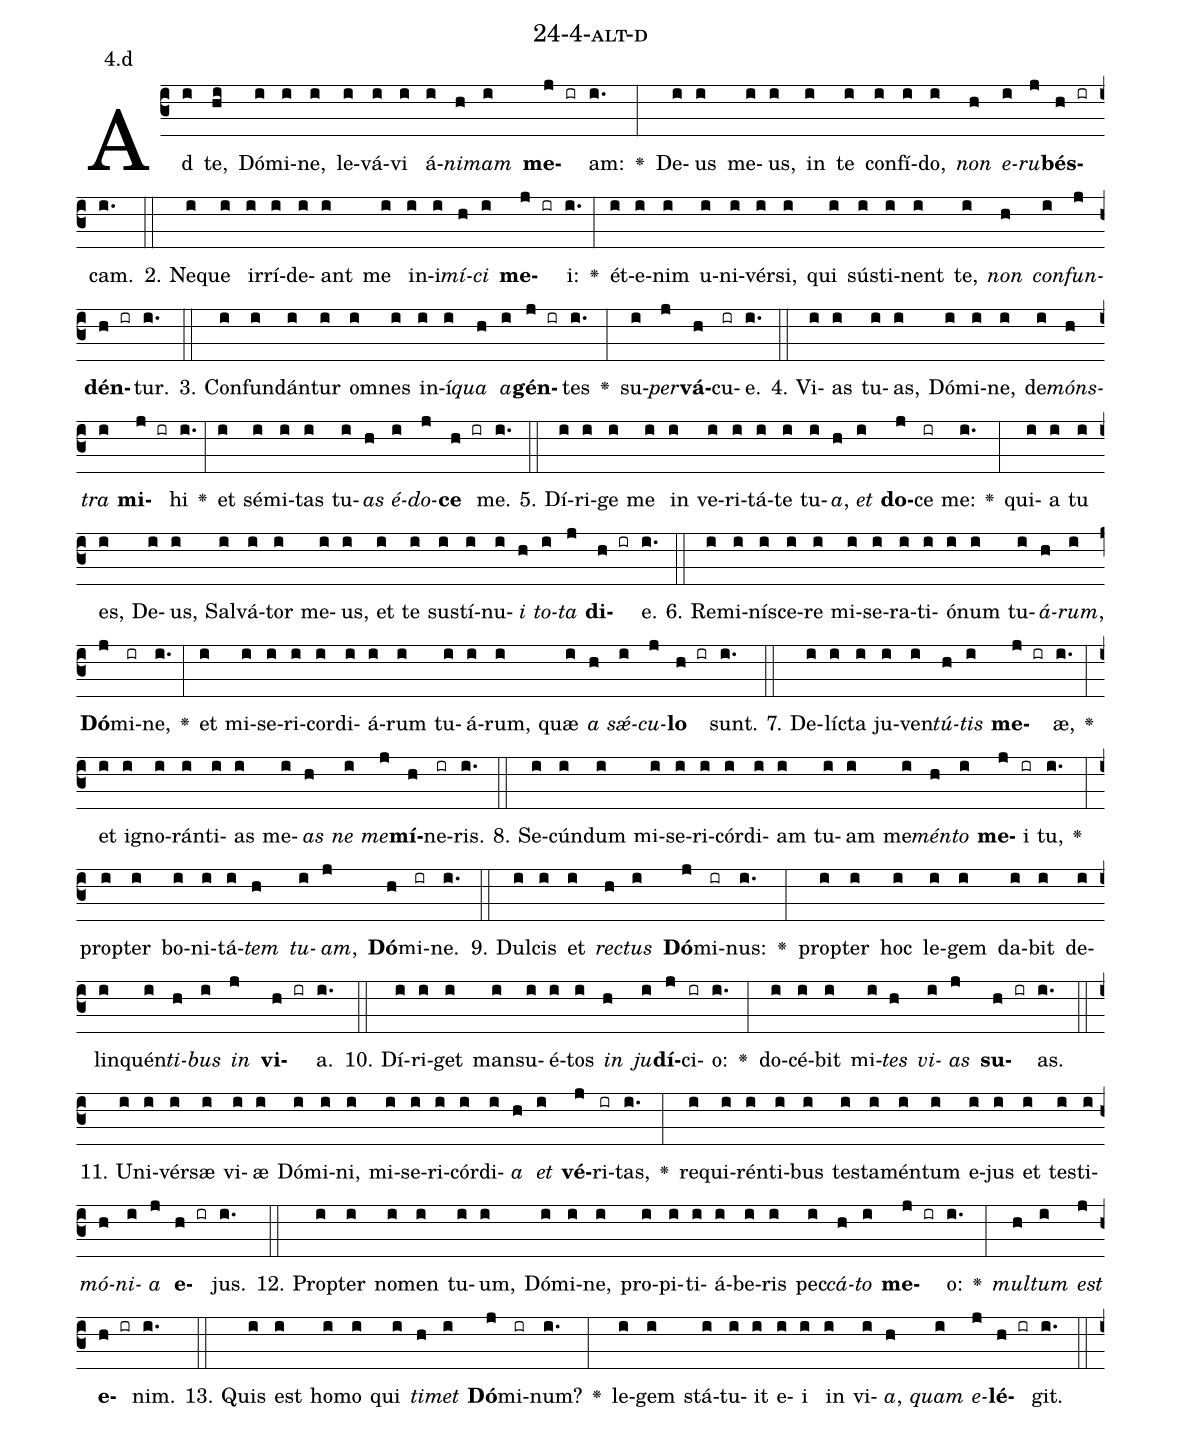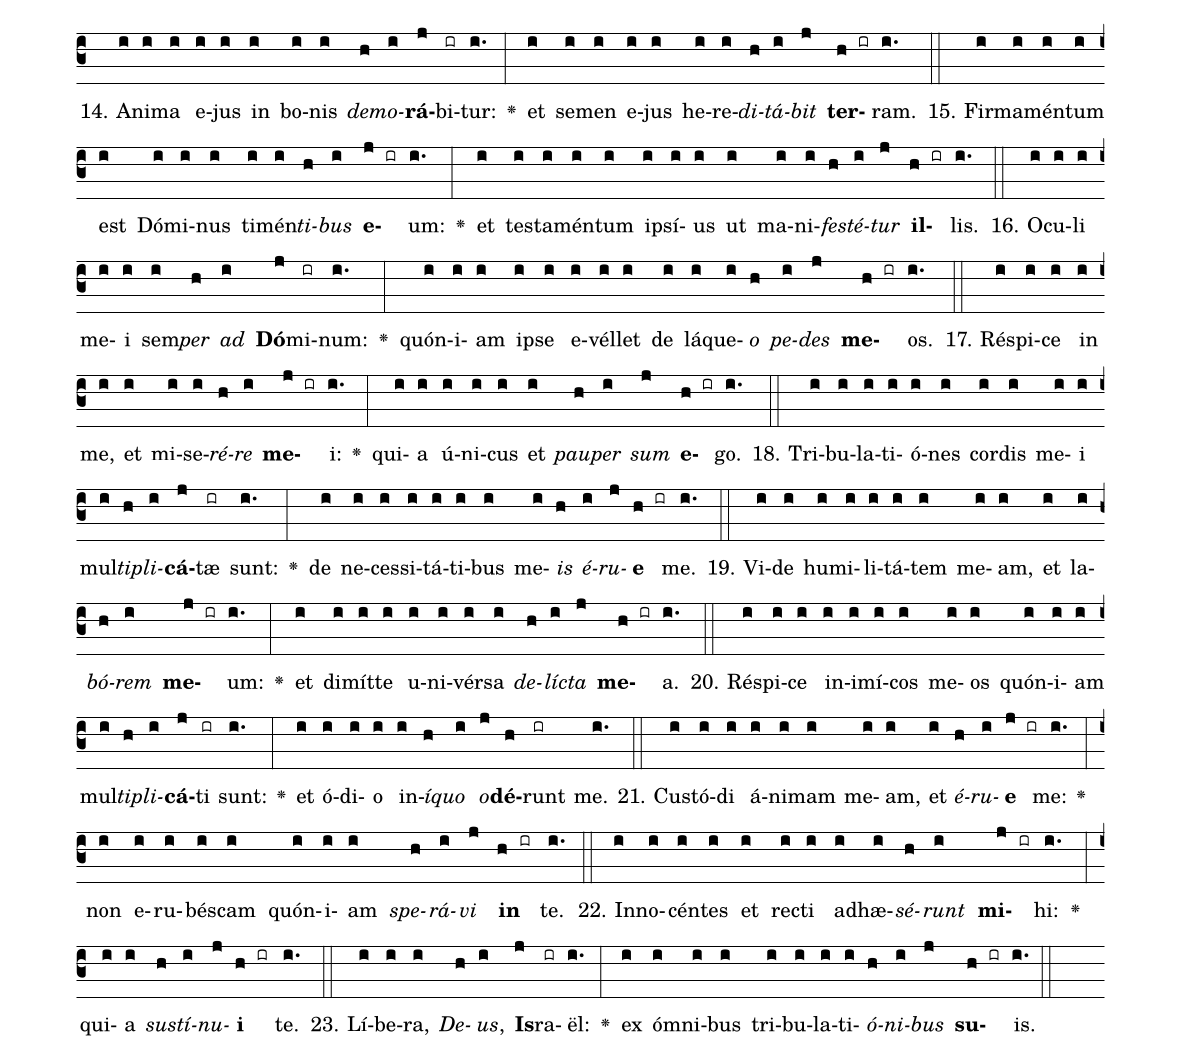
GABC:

name: 24-4-alt-d;
annotation: 4.d;
%%
(c3)Ad(i) te,(hi) Dó(i)mi(i)ne,(i) le(i)vá(i)vi(i) á(i)<i>ni</i>(h)<i>mam</i>(i) <b>me</b>(j ir)am:(i.) <v>\greheightstar</v>(:) De(i)us(i) me(i)us,(i) in(i) te(i) con(i)fí(i)do,(i) <i>non</i>(h) <i>e</i>(i)<i>ru</i>(j)<b>bés</b>(h ir)cam.(i.) (::)
2. Ne(i)que(i) ir(i)rí(i)de(i)ant(i) me(i) in(i)i(i)<i>mí</i>(h)<i>ci</i>(i) <b>me</b>(j ir)i:(i.) <v>\greheightstar</v>(:) ét(i)e(i)nim(i) u(i)ni(i)vér(i)si,(i) qui(i) sús(i)ti(i)nent(i) te,(i) <i>non</i>(h) <i>con</i>(i)<i>fun</i>(j)<b>dén</b>(h ir)tur.(i.) (::)
3. Con(i)fun(i)dán(i)tur(i) om(i)nes(i) in(i)í(i)<i>qua</i>(h) <i>a</i>(i)<b>gén</b>(j ir)tes(i.) <v>\greheightstar</v>(:) su(i)<i>per</i>(j)<b>vá</b>(h)cu(ir)e.(i.) (::)
4. Vi(i)as(i) tu(i)as,(i) Dó(i)mi(i)ne,(i) de(i)<i>móns</i>(h)<i>tra</i>(i) <b>mi</b>(j ir)hi(i.) <v>\greheightstar</v>(:) et(i) sé(i)mi(i)tas(i) tu(i)<i>as</i>(h) <i>é</i>(i)<i>do</i>(j)<b>ce</b>(h ir) me.(i.) (::)
5. Dí(i)ri(i)ge(i) me(i) in(i) ve(i)ri(i)tá(i)te(i) tu(i)<i>a</i>,(h) <i>et</i>(i) <b>do</b>(j)ce(ir) me:(i.) <v>\greheightstar</v>(:) qui(i)a(i) tu(i) es,(i) De(i)us,(i) Sal(i)vá(i)tor(i) me(i)us,(i) et(i) te(i) sus(i)tí(i)nu(i)<i>i</i>(h) <i>to</i>(i)<i>ta</i>(j) <b>di</b>(h ir)e.(i.) (::)
6. Re(i)mi(i)ní(i)sce(i)re(i) mi(i)se(i)ra(i)ti(i)ó(i)num(i) tu(i)<i>á</i>(h)<i>rum</i>,(i) <b>Dó</b>(j)mi(ir)ne,(i.) <v>\greheightstar</v>(:) et(i) mi(i)se(i)ri(i)cor(i)di(i)á(i)rum(i) tu(i)á(i)rum,(i) quæ(i) <i>a</i>(h) <i>sǽ</i>(i)<i>cu</i>(j)<b>lo</b>(h ir) sunt.(i.) (::)
7. De(i)líc(i)ta(i) ju(i)ven(i)<i>tú</i>(h)<i>tis</i>(i) <b>me</b>(j ir)æ,(i.) <v>\greheightstar</v>(:) et(i) i(i)gno(i)rán(i)ti(i)as(i) me(i)<i>as</i>(h) <i>ne</i>(i) <i>me</i>(j)<b>mí</b>(h)ne(ir)ris.(i.) (::)
8. Se(i)cún(i)dum(i) mi(i)se(i)ri(i)cór(i)di(i)am(i) tu(i)am(i) me(i)<i>mén</i>(h)<i>to</i>(i) <b>me</b>(j)i(ir) tu,(i.) <v>\greheightstar</v>(:) prop(i)ter(i) bo(i)ni(i)tá(i)<i>tem</i>(h) <i>tu</i>(i)<i>am</i>,(j) <b>Dó</b>(h)mi(ir)ne.(i.) (::)
9. Dul(i)cis(i) et(i) <i>rec</i>(h)<i>tus</i>(i) <b>Dó</b>(j)mi(ir)nus:(i.) <v>\greheightstar</v>(:) prop(i)ter(i) hoc(i) le(i)gem(i) da(i)bit(i) de(i)lin(i)quén(i)<i>ti</i>(h)<i>bus</i>(i) <i>in</i>(j) <b>vi</b>(h ir)a.(i.) (::)
10. Dí(i)ri(i)get(i) man(i)su(i)é(i)tos(i) <i>in</i>(h) <i>ju</i>(i)<b>dí</b>(j)ci(ir)o:(i.) <v>\greheightstar</v>(:) do(i)cé(i)bit(i) mi(i)<i>tes</i>(h) <i>vi</i>(i)<i>as</i>(j) <b>su</b>(h ir)as.(i.) (::)
11. U(i)ni(i)vér(i)sæ(i) vi(i)æ(i) Dó(i)mi(i)ni,(i) mi(i)se(i)ri(i)cór(i)di(i)<i>a</i>(h) <i>et</i>(i) <b>vé</b>(j)ri(ir)tas,(i.) <v>\greheightstar</v>(:) re(i)qui(i)rén(i)ti(i)bus(i) tes(i)ta(i)mén(i)tum(i) e(i)jus(i) et(i) tes(i)ti(i)<i>mó</i>(h)<i>ni</i>(i)<i>a</i>(j) <b>e</b>(h ir)jus.(i.) (::)
12. Prop(i)ter(i) no(i)men(i) tu(i)um,(i) Dó(i)mi(i)ne,(i) pro(i)pi(i)ti(i)á(i)be(i)ris(i) pec(i)<i>cá</i>(h)<i>to</i>(i) <b>me</b>(j ir)o:(i.) <v>\greheightstar</v>(:) <i>mul</i>(h)<i>tum</i>(i) <i>est</i>(j) <b>e</b>(h ir)nim.(i.) (::)
13. Quis(i) est(i) ho(i)mo(i) qui(i) <i>ti</i>(h)<i>met</i>(i) <b>Dó</b>(j)mi(ir)num?(i.) <v>\greheightstar</v>(:) le(i)gem(i) stá(i)tu(i)it(i) e(i)i(i) in(i) vi(i)<i>a</i>,(h) <i>quam</i>(i) <i>e</i>(j)<b>lé</b>(h ir)git.(i.) (::)
14. A(i)ni(i)ma(i) e(i)jus(i) in(i) bo(i)nis(i) <i>de</i>(h)<i>mo</i>(i)<b>rá</b>(j)bi(ir)tur:(i.) <v>\greheightstar</v>(:) et(i) se(i)men(i) e(i)jus(i) he(i)re(i)<i>di</i>(h)<i>tá</i>(i)<i>bit</i>(j) <b>ter</b>(h ir)ram.(i.) (::)
15. Fir(i)ma(i)mén(i)tum(i) est(i) Dó(i)mi(i)nus(i) ti(i)mén(i)<i>ti</i>(h)<i>bus</i>(i) <b>e</b>(j ir)um:(i.) <v>\greheightstar</v>(:) et(i) tes(i)ta(i)mén(i)tum(i) ip(i)sí(i)us(i) ut(i) ma(i)ni(i)<i>fes</i>(h)<i>té</i>(i)<i>tur</i>(j) <b>il</b>(h ir)lis.(i.) (::)
16. O(i)cu(i)li(i) me(i)i(i) sem(i)<i>per</i>(h) <i>ad</i>(i) <b>Dó</b>(j)mi(ir)num:(i.) <v>\greheightstar</v>(:) quón(i)i(i)am(i) ip(i)se(i) e(i)vél(i)let(i) de(i) lá(i)que(i)<i>o</i>(h) <i>pe</i>(i)<i>des</i>(j) <b>me</b>(h ir)os.(i.) (::)
17. Ré(i)spi(i)ce(i) in(i) me,(i) et(i) mi(i)se(i)<i>ré</i>(h)<i>re</i>(i) <b>me</b>(j ir)i:(i.) <v>\greheightstar</v>(:) qui(i)a(i) ú(i)ni(i)cus(i) et(i) <i>pau</i>(h)<i>per</i>(i) <i>sum</i>(j) <b>e</b>(h ir)go.(i.) (::)
18. Tri(i)bu(i)la(i)ti(i)ó(i)nes(i) cor(i)dis(i) me(i)i(i) mul(i)<i>ti</i>(h)<i>pli</i>(i)<b>cá</b>(j)tæ(ir) sunt:(i.) <v>\greheightstar</v>(:) de(i) ne(i)ces(i)si(i)tá(i)ti(i)bus(i) me(i)<i>is</i>(h) <i>é</i>(i)<i>ru</i>(j)<b>e</b>(h ir) me.(i.) (::)
19. Vi(i)de(i) hu(i)mi(i)li(i)tá(i)tem(i) me(i)am,(i) et(i) la(i)<i>bó</i>(h)<i>rem</i>(i) <b>me</b>(j ir)um:(i.) <v>\greheightstar</v>(:) et(i) di(i)mít(i)te(i) u(i)ni(i)vér(i)sa(i) <i>de</i>(h)<i>líc</i>(i)<i>ta</i>(j) <b>me</b>(h ir)a.(i.) (::)
20. Ré(i)spi(i)ce(i) in(i)i(i)mí(i)cos(i) me(i)os(i) quón(i)i(i)am(i) mul(i)<i>ti</i>(h)<i>pli</i>(i)<b>cá</b>(j)ti(ir) sunt:(i.) <v>\greheightstar</v>(:) et(i) ó(i)di(i)o(i) in(i)<i>í</i>(h)<i>quo</i>(i) <i>o</i>(j)<b>dé</b>(h)runt(ir) me.(i.) (::)
21. Cus(i)tó(i)di(i) á(i)ni(i)mam(i) me(i)am,(i) et(i) <i>é</i>(h)<i>ru</i>(i)<b>e</b>(j ir) me:(i.) <v>\greheightstar</v>(:) non(i) e(i)ru(i)bés(i)cam(i) quón(i)i(i)am(i) <i>spe</i>(h)<i>rá</i>(i)<i>vi</i>(j) <b>in</b>(h ir) te.(i.) (::)
22. In(i)no(i)cén(i)tes(i) et(i) rec(i)ti(i) ad(i)hæ(i)<i>sé</i>(h)<i>runt</i>(i) <b>mi</b>(j ir)hi:(i.) <v>\greheightstar</v>(:) qui(i)a(i) <i>sus</i>(h)<i>tí</i>(i)<i>nu</i>(j)<b>i</b>(h ir) te.(i.) (::)
23. Lí(i)be(i)ra,(i) <i>De</i>(h)<i>us</i>,(i) <b>Is</b>(j)ra(ir)ël:(i.) <v>\greheightstar</v>(:) ex(i) óm(i)ni(i)bus(i) tri(i)bu(i)la(i)ti(i)<i>ó</i>(h)<i>ni</i>(i)<i>bus</i>(j) <b>su</b>(h ir)is.(i.) (::)
